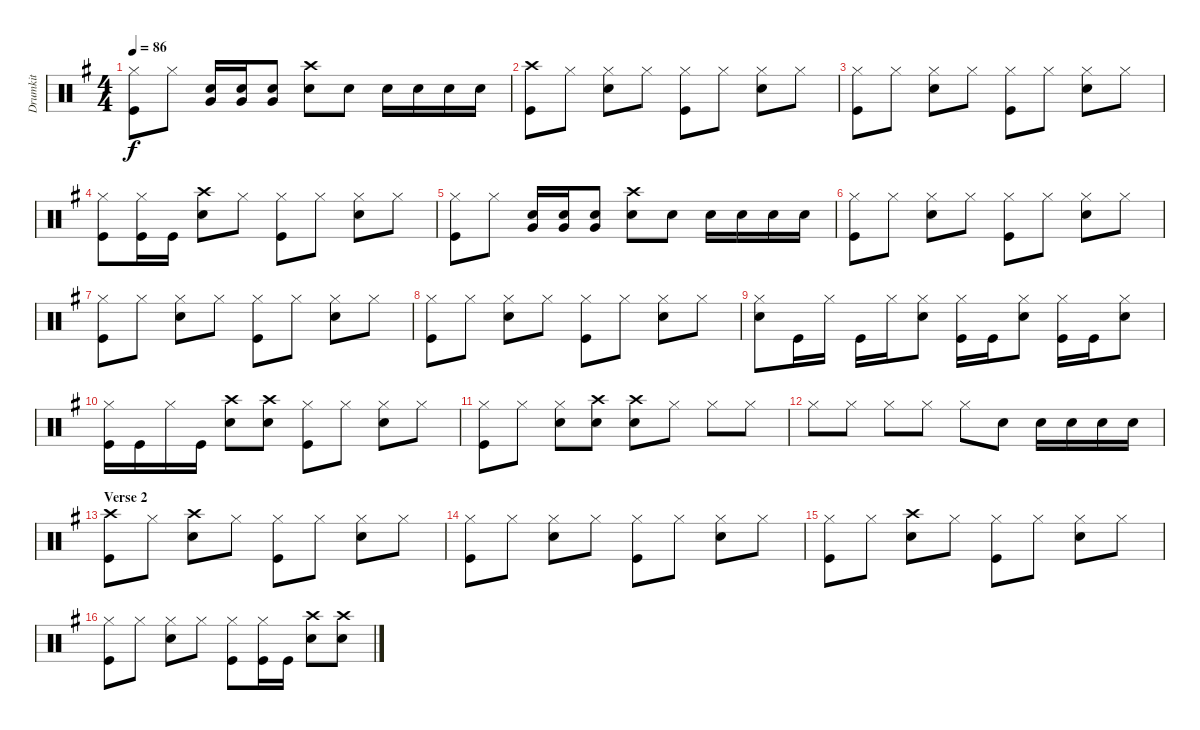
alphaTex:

\track ("Drumkit" "Drumkit") {instrument percussion}
\staff {score}
\articulation defaults
\ts (4 4)
\tempo 86
\clef neutral
\ks g
("Hi-Hat (closed)" "Kick (hit)").8{dy f} "Hi-Hat (closed)".8 ("Snare (hit) 2" "Very Low Tom (hit)").16 ("Snare (hit) 2" "Very Low Tom (hit)").16 ("Snare (hit) 2" "Very Low Tom (hit)").8 ("Crash high (hit)" "Snare (hit) 2").8 "Snare (hit) 2".8 "Snare (hit) 2".16 "Snare (hit) 2".16 "Snare (hit) 2".16 "Snare (hit) 2".16 |
("Crash high (hit)" "Kick (hit)").8 "Hi-Hat (closed)".8 ("Hi-Hat (closed)" "Snare (hit) 2").8 "Hi-Hat (closed)".8 ("Hi-Hat (closed)" "Kick (hit)").8 "Hi-Hat (closed)".8 ("Hi-Hat (closed)" "Snare (hit) 2").8 "Hi-Hat (closed)".8 |
("Hi-Hat (closed)" "Kick (hit)").8 "Hi-Hat (closed)".8 ("Hi-Hat (closed)" "Snare (hit) 2").8 "Hi-Hat (closed)".8 ("Hi-Hat (closed)" "Kick (hit)").8 "Hi-Hat (closed)".8 ("Hi-Hat (closed)" "Snare (hit) 2").8 "Hi-Hat (closed)".8 |
("Hi-Hat (closed)" "Kick (hit)").8 ("Hi-Hat (closed)" "Kick (hit)").16 "Kick (hit)".16 ("Crash high (hit)" "Snare (hit) 2").8 "Hi-Hat (closed)".8 ("Hi-Hat (closed)" "Kick (hit)").8 "Hi-Hat (closed)".8 ("Hi-Hat (closed)" "Snare (hit) 2").8 "Hi-Hat (closed)".8 |
("Hi-Hat (closed)" "Kick (hit)").8 "Hi-Hat (closed)".8 ("Snare (hit) 2" "Very Low Tom (hit)").16 ("Snare (hit) 2" "Very Low Tom (hit)").16 ("Snare (hit) 2" "Very Low Tom (hit)").8 ("Crash high (hit)" "Snare (hit) 2").8 "Snare (hit) 2".8 "Snare (hit) 2".16 "Snare (hit) 2".16 "Snare (hit) 2".16 "Snare (hit) 2".16 |
("Hi-Hat (closed)" "Kick (hit)").8 "Hi-Hat (closed)".8 ("Hi-Hat (closed)" "Snare (hit) 2").8 "Hi-Hat (closed)".8 ("Hi-Hat (closed)" "Kick (hit)").8 "Hi-Hat (closed)".8 ("Hi-Hat (closed)" "Snare (hit) 2").8 "Hi-Hat (closed)".8 |
("Hi-Hat (closed)" "Kick (hit)").8 "Hi-Hat (closed)".8 ("Hi-Hat (closed)" "Snare (hit) 2").8 "Hi-Hat (closed)".8 ("Hi-Hat (closed)" "Kick (hit)").8 "Hi-Hat (closed)".8 ("Hi-Hat (closed)" "Snare (hit) 2").8 "Hi-Hat (closed)".8 |
("Hi-Hat (closed)" "Kick (hit)").8 "Hi-Hat (closed)".8 ("Hi-Hat (closed)" "Snare (hit) 2").8 "Hi-Hat (closed)".8 ("Hi-Hat (closed)" "Kick (hit)").8 "Hi-Hat (closed)".8 ("Hi-Hat (closed)" "Snare (hit) 2").8 "Hi-Hat (closed)".8 |
("Hi-Hat (closed)" "Snare (hit) 2").8 "Kick (hit)".16 "Hi-Hat (closed)".16 "Kick (hit)".16 "Hi-Hat (closed)".16 ("Hi-Hat (closed)" "Snare (hit) 2").8 ("Hi-Hat (closed)" "Kick (hit)").16 "Kick (hit)".16 ("Hi-Hat (closed)" "Snare (hit) 2").8 ("Hi-Hat (closed)" "Kick (hit)").16 "Kick (hit)".16 ("Hi-Hat (closed)" "Snare (hit) 2").8 |
("Hi-Hat (closed)" "Kick (hit)").16 "Kick (hit)".16 "Hi-Hat (closed)".16 "Kick (hit)".16 ("Crash high (hit)" "Snare (hit) 2").8 ("Crash high (hit)" "Snare (hit) 2").8 ("Hi-Hat (closed)" "Kick (hit)").8 "Hi-Hat (closed)".8 ("Hi-Hat (closed)" "Snare (hit) 2").8 "Hi-Hat (closed)".8 |
("Hi-Hat (closed)" "Kick (hit)").8 "Hi-Hat (closed)".8 ("Hi-Hat (closed)" "Snare (hit) 2").8 ("Crash high (hit)" "Snare (hit) 2").8 ("Crash high (hit)" "Snare (hit) 2").8 "Hi-Hat (closed)".8 "Hi-Hat (closed)".8 "Hi-Hat (closed)".8 |
"Hi-Hat (closed)".8 "Hi-Hat (closed)".8 "Hi-Hat (closed)".8 "Hi-Hat (closed)".8 "Hi-Hat (closed)".8 "Snare (hit) 2".8 "Snare (hit) 2".16 "Snare (hit) 2".16 "Snare (hit) 2".16 "Snare (hit) 2".16 |
\section ("" "Verse 2")
("Crash high (hit)" "Kick (hit)").8 "Hi-Hat (closed)".8 ("Crash high (hit)" "Snare (hit) 2").8 "Hi-Hat (closed)".8 ("Hi-Hat (closed)" "Kick (hit)").8 "Hi-Hat (closed)".8 ("Hi-Hat (closed)" "Snare (hit) 2").8 "Hi-Hat (closed)".8 |
("Hi-Hat (closed)" "Kick (hit)").8 "Hi-Hat (closed)".8 ("Hi-Hat (closed)" "Snare (hit) 2").8 "Hi-Hat (closed)".8 ("Hi-Hat (closed)" "Kick (hit)").8 "Hi-Hat (closed)".8 ("Hi-Hat (closed)" "Snare (hit) 2").8 "Hi-Hat (closed)".8 |
("Hi-Hat (closed)" "Kick (hit)").8 "Hi-Hat (closed)".8 ("Crash high (hit)" "Snare (hit) 2").8 "Hi-Hat (closed)".8 ("Hi-Hat (closed)" "Kick (hit)").8 "Hi-Hat (closed)".8 ("Hi-Hat (closed)" "Snare (hit) 2").8 "Hi-Hat (closed)".8 |
("Hi-Hat (closed)" "Kick (hit)").8 "Hi-Hat (closed)".8 ("Hi-Hat (closed)" "Snare (hit) 2").8 "Hi-Hat (closed)".8 ("Hi-Hat (closed)" "Kick (hit)").8 ("Hi-Hat (closed)" "Kick (hit)").16 "Kick (hit)".16 ("Crash high (hit)" "Snare (hit) 2").8 ("Crash high (hit)" "Snare (hit) 2").8
